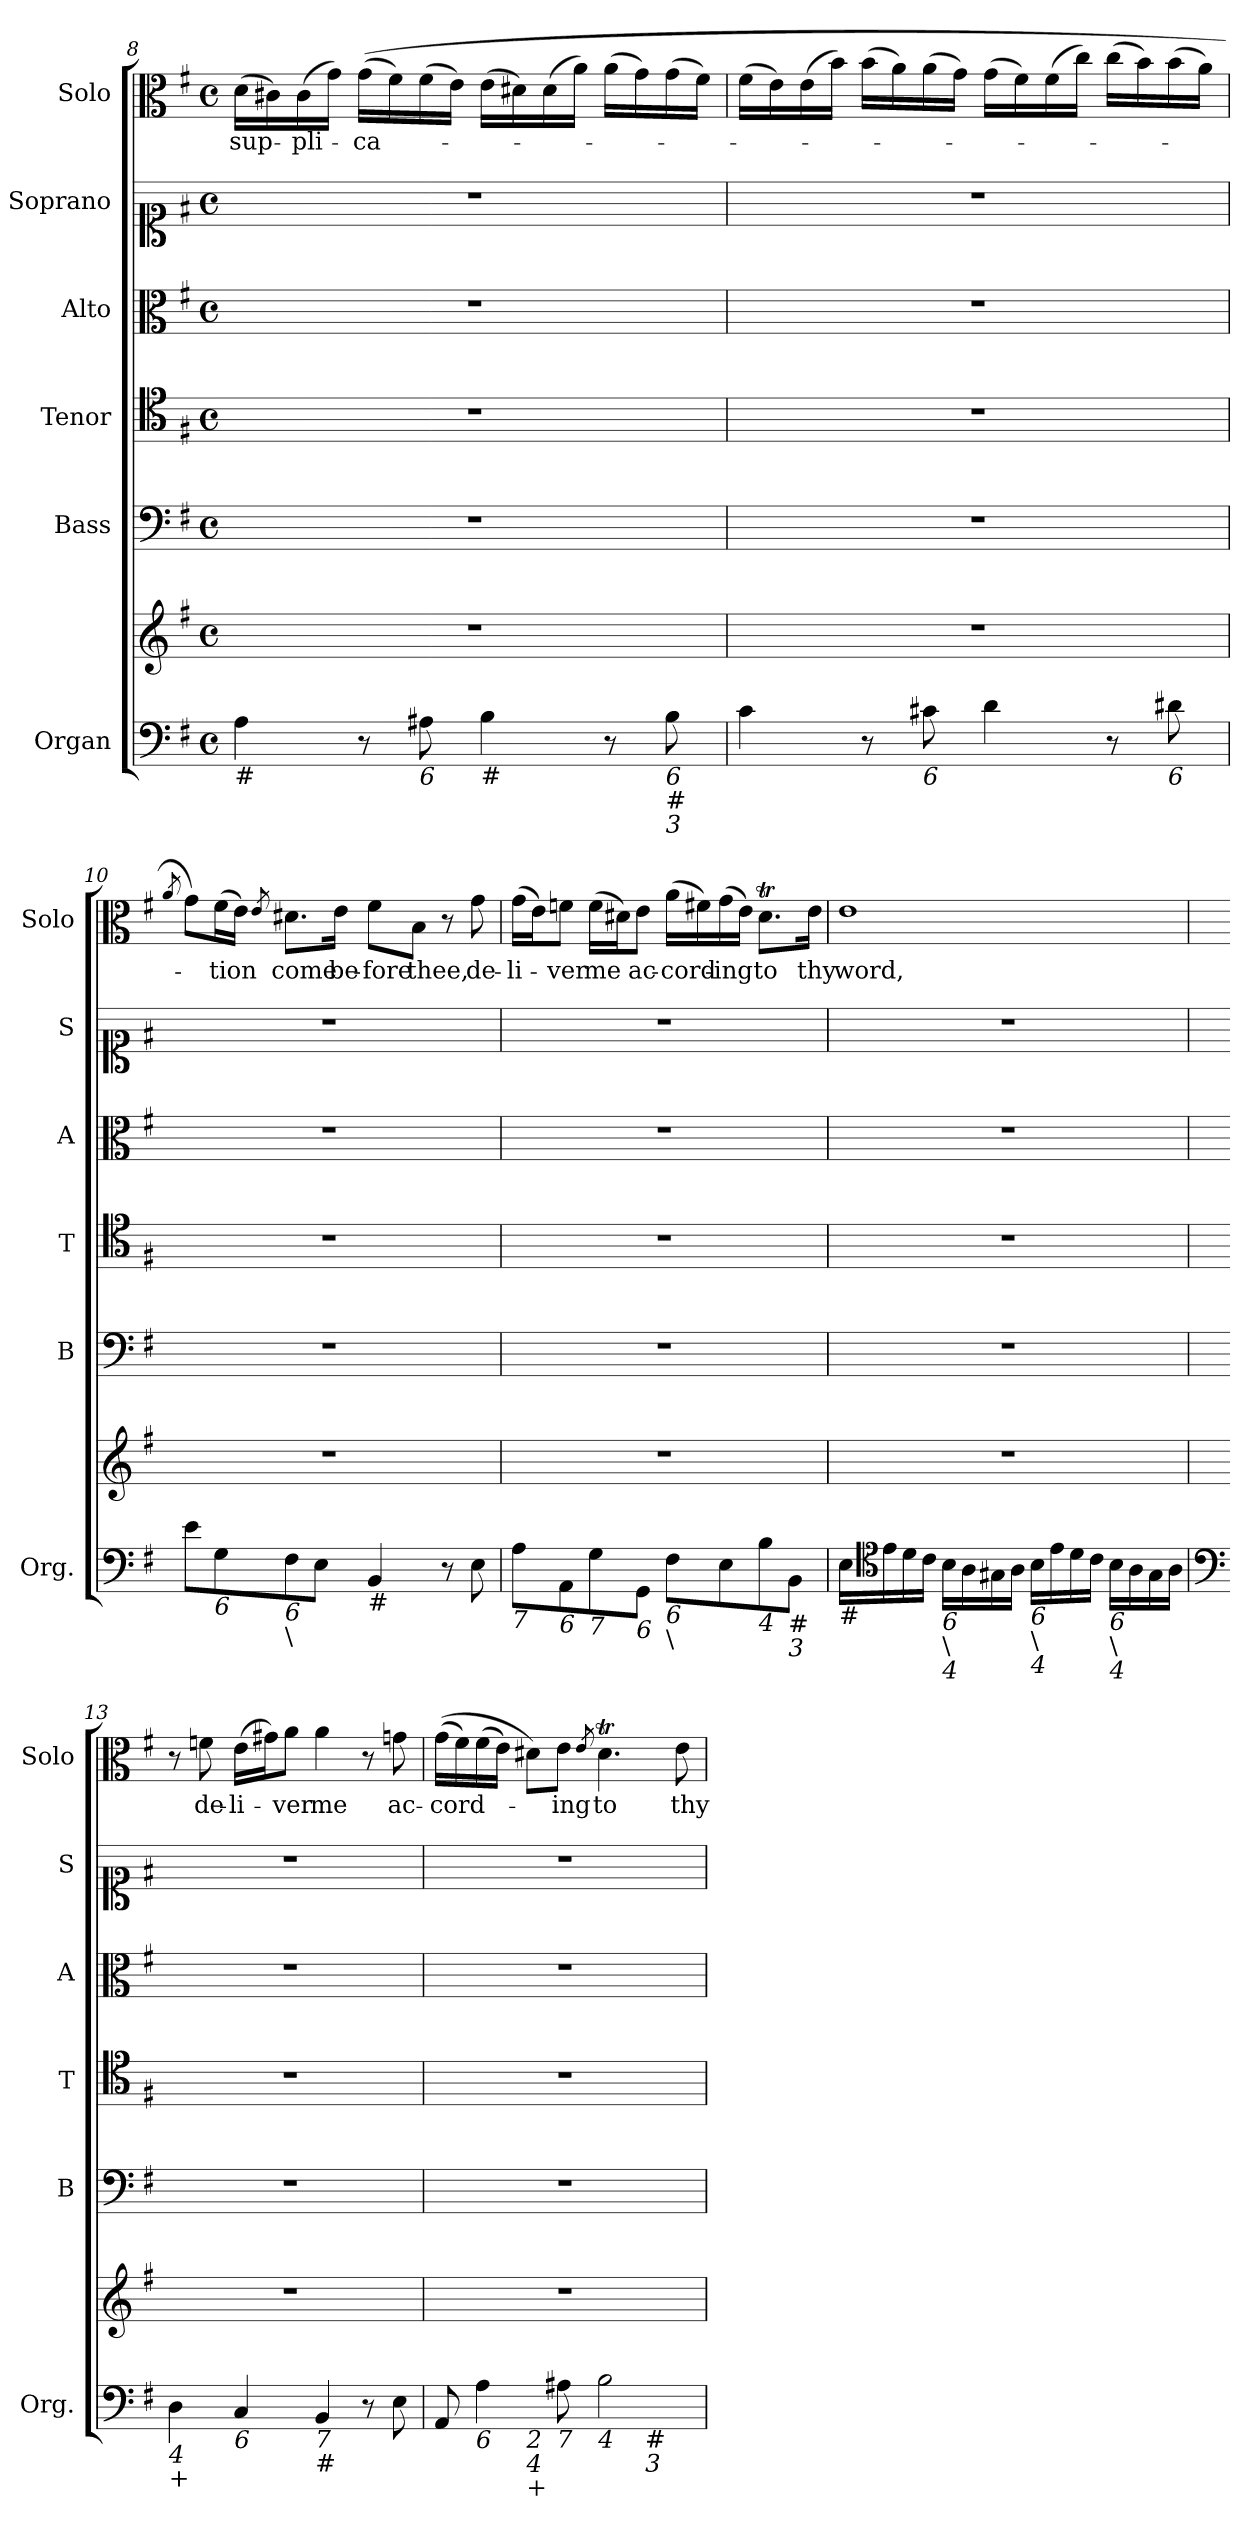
**kern	**kern	**kern	**kern	**kern	**kern	**kern	**text
*part6	*part6	*part5	*part4	*part3	*part2	*part1	*part1
*staff7	*staff6	*staff5	*staff4	*staff3	*staff2	*staff1	*staff1
*I"Organ	*	*I"Bass	*I"Tenor	*I"Alto	*I"Soprano	*I"Solo	*
*I'Org.	*	*I'B	*I'T	*I'A	*I'S	*I'Solo	*
!!LO:PB:g=z
*clefF4	*clefG2	*clefF4	*clefC4	*clefC3	*clefC1	*clefC3	*
*k[f#]	*k[f#]	*k[f#]	*k[f#]	*k[f#]	*k[f#]	*k[f#]	*
*e:	*e:	*e:	*e:	*e:	*e:	*e:	*
*M4/4	*M4/4	*M4/4	*M4/4	*M4/4	*M4/4	*M4/4	*
*met(c)	*met(c)	*met(c)	*met(c)	*met(c)	*met(c)	*met(c)	*
=8	=8	=8	=8	=8	=8	=8	=8
!LO:TX:b:i:t=#	!	!	!	!	!	!	!
!	!	!	!	!	!	!	!LO:LY:b
4A\	1r	1r	1r	1r	1r	(>16d\LL	sup-
.	.	.	.	.	.	16c#X\)	.
!	!	!	!	!	!	!	!LO:LY:b
.	.	.	.	.	.	(>16c#\	-pli-
.	.	.	.	.	.	16g\JJ)	.
!	!	!	!	!	!	!	!LO:LY:b
8r	.	.	.	.	.	(>(>16g\LL	-ca-
.	.	.	.	.	.	16f#\)	.
!LO:TX:b:i:t=6	!	!	!	!	!	!	!
8A#X\	.	.	.	.	.	(>16f#\	.
.	.	.	.	.	.	16e\JJ)	.
!LO:TX:b:i:t=#	!	!	!	!	!	!	!
4B\	.	.	.	.	.	(>16e\LL	.
.	.	.	.	.	.	16d#X\)	.
.	.	.	.	.	.	(>16d#\	.
.	.	.	.	.	.	16a\JJ)	.
8r	.	.	.	.	.	(>16a\LL	.
.	.	.	.	.	.	16g\)	.
!LO:TX:b:i:t=6	!	!	!	!	!	!	!
!LO:TX:b:i:t=#	!	!	!	!	!	!	!
!LO:TX:b:i:t=3	!	!	!	!	!	!	!
8B\	.	.	.	.	.	(>16g\	.
.	.	.	.	.	.	16f#\JJ)	.
=9	=9	=9	=9	=9	=9	=9	=9
4c\	1r	1r	1r	1r	1r	(>16f#\LL	.
.	.	.	.	.	.	16e\)	.
.	.	.	.	.	.	(>16e\	.
.	.	.	.	.	.	16b\JJ)	.
8r	.	.	.	.	.	(>16b\LL	.
.	.	.	.	.	.	16a\)	.
!LO:TX:b:i:t=6	!	!	!	!	!	!	!
8c#X\	.	.	.	.	.	(>16a\	.
.	.	.	.	.	.	16g\JJ)	.
4d\	.	.	.	.	.	(>16g\LL	.
.	.	.	.	.	.	16f#\)	.
.	.	.	.	.	.	(>16f#\	.
.	.	.	.	.	.	16cc\JJ)	.
8r	.	.	.	.	.	(>16cc\LL	.
.	.	.	.	.	.	16b\)	.
!LO:TX:b:i:t=6	!	!	!	!	!	!	!
8d#X\	.	.	.	.	.	(>16b\	.
.	.	.	.	.	.	16a\JJ)	.
=10	=10	=10	=10	=10	=10	=10	=10
.	.	.	.	.	.	8qa/	.
8e\L	1r	1r	1r	1r	1r	8g\L)	.
!LO:TX:b:i:t=6	!	!	!	!	!	!	!
!	!	!	!	!	!	!	!LO:LY:b
8G\	.	.	.	.	.	(>16f#\L	-tion
.	.	.	.	.	.	16e\JJ)	.
.	.	.	.	.	.	8qe/	.
!LO:TX:b:i:t=6	!	!	!	!	!	!	!
!LO:TX:b:t=\	!	!	!	!	!	!	!
!	!	!	!	!	!	!	!LO:LY:b
8F#\	.	.	.	.	.	8.d#X\L	come
8E\J	.	.	.	.	.	.	.
!	!	!	!	!	!	!	!LO:LY:b
.	.	.	.	.	.	16e\Jk	be-
!LO:TX:b:i:t=#	!	!	!	!	!	!	!
!	!	!	!	!	!	!	!LO:LY:b
4BB/	.	.	.	.	.	8f#\L	-fore
!	!	!	!	!	!	!	!LO:LY:b
.	.	.	.	.	.	8B\J	thee,
8r	.	.	.	.	.	8r	.
!	!	!	!	!	!	!	!LO:LY:b
8E\	.	.	.	.	.	8g\	de-
!!LO:LB:g=z
=11	=11	=11	=11	=11	=11	=11	=11
!LO:TX:b:i:t=7	!	!	!	!	!	!	!
!	!	!	!	!	!	!	!LO:LY:b
8A\L	1r	1r	1r	1r	1r	(>16g\LL	-li-
.	.	.	.	.	.	16e\J)	.
!LO:TX:b:i:t=6	!	!	!	!	!	!	!
!	!	!	!	!	!	!	!LO:LY:b
8AA\	.	.	.	.	.	8fn\J	-ver
!LO:TX:b:i:t=7	!	!	!	!	!	!	!
!	!	!	!	!	!	!	!LO:LY:b
8G\	.	.	.	.	.	(>16f\LL	me
.	.	.	.	.	.	16d#X\J)	.
!LO:TX:b:i:t=6	!	!	!	!	!	!	!
!	!	!	!	!	!	!	!LO:LY:b
8GG\J	.	.	.	.	.	8e\J	ac-
!LO:TX:b:i:t=6	!	!	!	!	!	!	!
!LO:TX:b:t=\	!	!	!	!	!	!	!
!	!	!	!	!	!	!	!LO:LY:b
8F#\L	.	.	.	.	.	(>16a\LL	-cord-
.	.	.	.	.	.	16f#X\)	.
!	!	!	!	!	!	!	!LO:LY:b
8E\	.	.	.	.	.	(>16g\	-ing
.	.	.	.	.	.	16e\JJ)	.
!LO:TX:b:i:t=4	!	!	!	!	!	!	!
!	!	!	!	!	!	!	!LO:LY:b
8B\	.	.	.	.	.	8.d#t\L	to
!LO:TX:b:i:t=#	!	!	!	!	!	!	!
!LO:TX:b:i:t=3	!	!	!	!	!	!	!
8BB\J	.	.	.	.	.	.	.
!	!	!	!	!	!	!	!LO:LY:b
.	.	.	.	.	.	16e\Jk	thy
=12	=12	=12	=12	=12	=12	=12	=12
!LO:TX:b:i:t=#	!	!	!	!	!	!	!
!	!	!	!	!	!	!	!LO:LY:b
16E\LL	1r	1r	1r	1r	1r	1e	word,
*clefC4	*	*	*	*	*	*	*
16e\	.	.	.	.	.	.	.
16d\	.	.	.	.	.	.	.
16c\JJ	.	.	.	.	.	.	.
!LO:TX:b:i:t=6	!	!	!	!	!	!	!
!LO:TX:b:t=\	!	!	!	!	!	!	!
!LO:TX:b:i:t=4	!	!	!	!	!	!	!
16B\LL	.	.	.	.	.	.	.
16A\	.	.	.	.	.	.	.
16G#X\	.	.	.	.	.	.	.
16A\JJ	.	.	.	.	.	.	.
!LO:TX:b:i:t=6	!	!	!	!	!	!	!
!LO:TX:b:t=\	!	!	!	!	!	!	!
!LO:TX:b:i:t=4	!	!	!	!	!	!	!
16B\LL	.	.	.	.	.	.	.
16e\	.	.	.	.	.	.	.
16d\	.	.	.	.	.	.	.
16c\JJ	.	.	.	.	.	.	.
!LO:TX:b:i:t=6	!	!	!	!	!	!	!
!LO:TX:b:t=\	!	!	!	!	!	!	!
!LO:TX:b:i:t=4	!	!	!	!	!	!	!
16B\LL	.	.	.	.	.	.	.
16A\	.	.	.	.	.	.	.
16G#\	.	.	.	.	.	.	.
16A\JJ	.	.	.	.	.	.	.
!!LO:LB:g=z
=13	=13	=13	=13	=13	=13	=13	=13
*clefF4	*	*	*	*	*	*	*
!LO:TX:b:i:t=4	!	!	!	!	!	!	!
!LO:TX:b:t=+	!	!	!	!	!	!	!
4D\	1r	1r	1r	1r	1r	8r	.
!	!	!	!	!	!	!	!LO:LY:b
.	.	.	.	.	.	8fn\	de-
!LO:TX:b:i:t=6	!	!	!	!	!	!	!
!	!	!	!	!	!	!	!LO:LY:b
4C/	.	.	.	.	.	(>16e\LL	-li-
.	.	.	.	.	.	16g#X\J)	.
!	!	!	!	!	!	!	!LO:LY:b
.	.	.	.	.	.	8a\J	-ver
!LO:TX:b:i:t=7	!	!	!	!	!	!	!
!LO:TX:b:i:t=#	!	!	!	!	!	!	!
!	!	!	!	!	!	!	!LO:LY:b
4BB/	.	.	.	.	.	4a\	me
8r	.	.	.	.	.	8r	.
!	!	!	!	!	!	!	!LO:LY:b
8E\	.	.	.	.	.	8gn\	ac-
=14	=14	=14	=14	=14	=14	=14	=14
!LO:TX:b:i:t=7	!	!	!	!	!	!	!
!	!	!	!	!	!	!	!LO:LY:b
*^	*	*	*	*	*	*	*
*	*^	*	*	*	*	*	*	*
8AA/	4ryy	2.ryy	1r	1r	1r	1r	1r	(>(>16g\LL	-cord-
.	.	.	.	.	.	.	.	16f#\)	.
!LO:TX:b:i:t=6	!	!	!	!	!	!	!	!	!
4A\	.	.	.	.	.	.	.	(>16f#\	.
.	.	.	.	.	.	.	.	16e\JJ)	.
!	!LO:TX:b:i:t=2	!	!	!	!	!	!	!	!
!	!LO:TX:b:i:t=4	!	!	!	!	!	!	!	!
!	!LO:TX:b:t=+	!	!	!	!	!	!	!	!
.	2.ryy	.	.	.	.	.	.	8d#X\L)	.
!LO:TX:b:i:t=7	!	!	!	!	!	!	!	!	!
!	!	!	!	!	!	!	!	!	!LO:LY:b
8A#X\	.	.	.	.	.	.	.	8e\J	-ing
.	.	.	.	.	.	.	.	8qe/	.
!LO:TX:b:i:t=4	!	!	!	!	!	!	!	!	!
!	!	!	!	!	!	!	!	!	!LO:LY:b
2B\	.	.	.	.	.	.	.	4.d#t\	to
!	!	!LO:TX:b:i:t=#	!	!	!	!	!	!	!
!	!	!LO:TX:b:i:t=3	!	!	!	!	!	!	!
.	.	4ryy	.	.	.	.	.	.	.
!	!	!	!	!	!	!	!	!	!LO:LY:b
.	.	.	.	.	.	.	.	8e\	thy
*v	*v	*v	*	*	*	*	*	*	*
=	=	=	=	=	=	=	=
*-	*-	*-	*-	*-	*-	*-	*-
